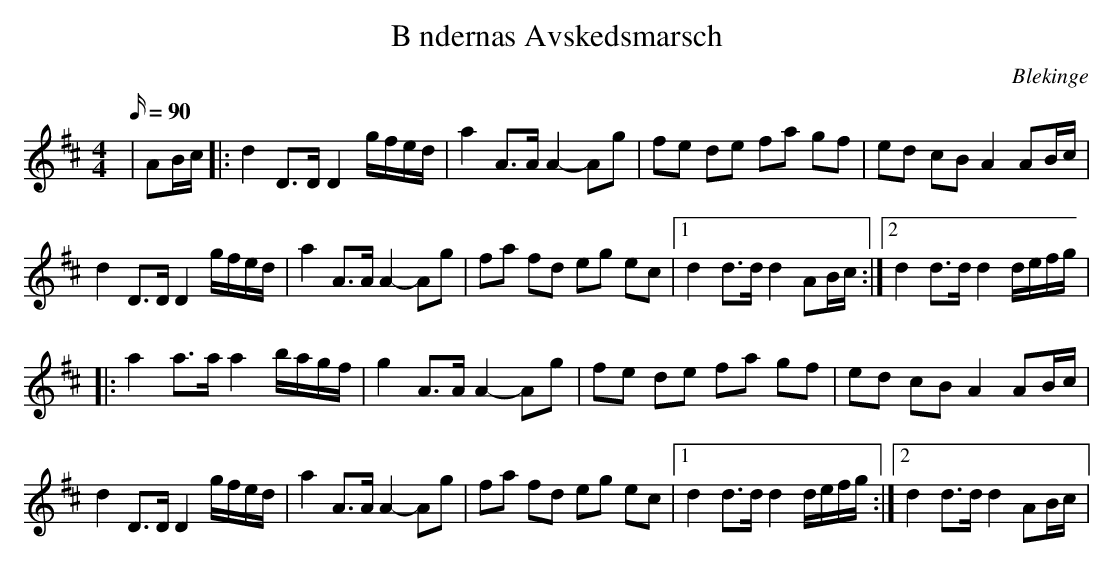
X:1
T:B ndernas Avskedsmarsch
M:4/4
L:1/16
O:Blekinge
Q:90
K:D
| A2Bc |:d4 D3D D4 gfed | a4 A3A A4-A2g2 | f2e2 d2e2 f2a2 g2f2 | e2d2 c2B2 A4 A2Bc |
d4 D3D D4 gfed | a4 A3A A4-A2g2 | f2a2 f2d2 e2g2 e2c2 |1 d4 d3d d4 A2Bc :|2 d4 d3d d4 defg |
|: a4  a3a a4 bagf | g4 A3A A4-A2g2 | f2e2 d2e2 f2a2 g2f2 | e2d2 c2B2 A4 A2Bc |
d4 D3D D4 gfed | a4 A3A A4-A2g2 | f2a2 f2d2 e2g2 e2c2 |1 d4 d3d d4 defg :|2 d4 d3d d4 A2Bc |
